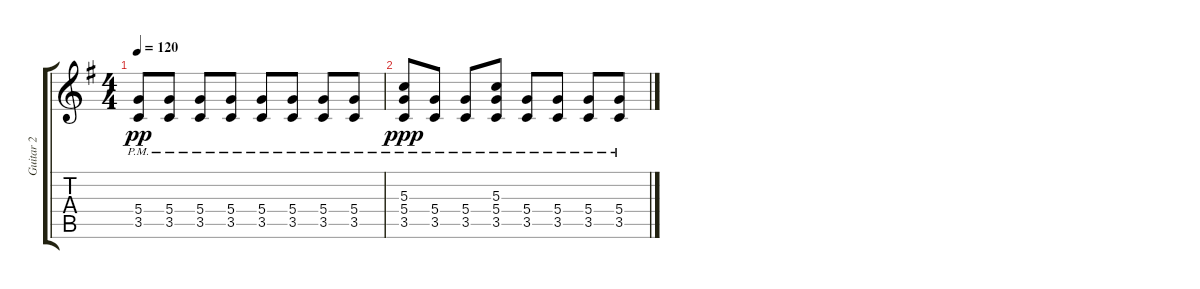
\track ("Guitar 2" "Guitar 2") {instrument acousticguitarsteel}
\staff {score tabs}
\tuning (E4 B3 G3 D3 A2 E2) {hide}
\ts (4 4)
\tempo 120
\clef g2
\ks g
(5.4 3.5{pm}).8{dy pp} (5.4 3.5{pm}).8 (5.4 3.5{pm}).8 (5.4 3.5{pm}).8 (5.4 3.5{pm}).8 (5.4 3.5{pm}).8 (5.4 3.5{pm}).8 (5.4 3.5{pm}).8 |
(5.3 5.4{pm} 3.5).8{dy ppp} (5.4 3.5{pm}).8 (5.4 3.5{pm}).8 (5.3 5.4{pm} 3.5).8 (5.4 3.5{pm}).8 (5.4 3.5{pm}).8 (5.4 3.5{pm}).8 (5.4 3.5{pm}).8
